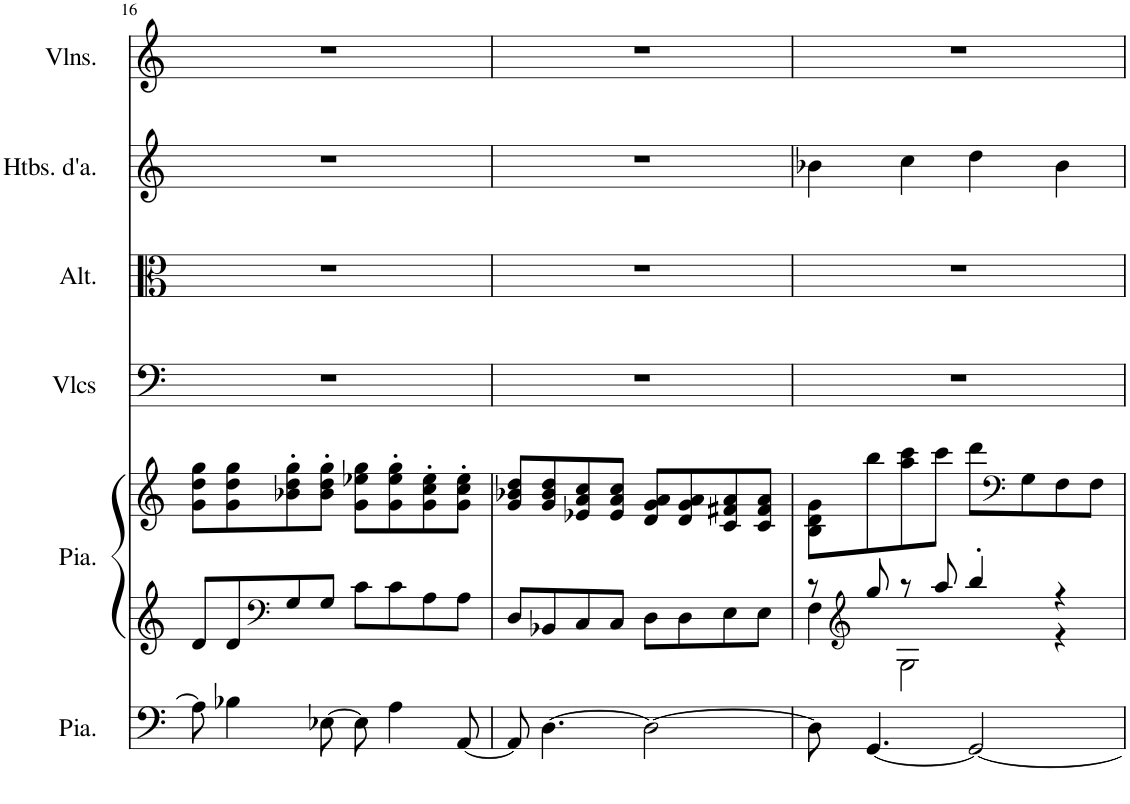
**kern	**kern	**kern	**kern	**kern	**kern	**kern
*part6	*part5	*part5	*part4	*part3	*part2	*part1
*staff7	*staff6	*staff5	*staff4	*staff3	*staff2	*staff1
*I"Piano, Pedals	*I"Piano, Organ	*	*I"Violoncelles, Bass	*I"Altos, Tenor	*I"Hautbois d'amour, Alto	*I"Violons, Soprano
*I'Pia.	*I'Pia.	*	*I'Vlcs	*I'Alt.	*I'Htbs. d'a.	*I'Vlns.
!!LO:PB:g=z
*clefF4	*clefG2	*clefG2	*clefF4	*clefC3	*clefG2	*clefG2
*	*	*	*	*	*Trd2c3	*
*k[]	*k[]	*k[]	*k[]	*k[]	*k[]	*k[]
*M4/4	*M4/4	*M4/4	*M4/4	*M4/4	*M4/4	*M4/4
=16	=16	=16	=16	=16	=16	=16
8A\]	8d/L	8g\ 8dd\ 8gg\L	1r	1r	1r	1r
4B-X\	8d/	8g\ 8dd\ 8gg\	.	.	.	.
*	*clefF4	*	*	*	*	*
.	8G/	8b-X\' 8dd\' 8gg\'	.	.	.	.
[8E-X\	8G/J	8b-\' 8dd\' 8gg\'J	.	.	.	.
8E-\]	8c\L	8g\ 8ee-X\ 8gg\L	.	.	.	.
4A\	8c\	8g\' 8ee-\' 8gg\'	.	.	.	.
.	8A\	8g\' 8cc\' 8ee-\'	.	.	.	.
[8AA/	8A\J	8g\' 8cc\' 8ee-\'J	.	.	.	.
=17	=17	=17	=17	=17	=17	=17
8AA/]	8D/L	8g/ 8b-X/ 8dd/L	1r	1r	1r	1r
[4.D\	8BB-X/	8g/ 8b-/ 8dd/	.	.	.	.
.	8C/	8e-X/ 8a/ 8cc/	.	.	.	.
.	8C/J	8e-/ 8a/ 8cc/J	.	.	.	.
2D\_	8D\L	8d/ 8g/ 8a/L	.	.	.	.
.	8D\	8d/ 8g/ 8a/	.	.	.	.
.	8E\	8c/ 8f#X/ 8a/	.	.	.	.
.	8E\J	8c/ 8f#/ 8a/J	.	.	.	.
=18	=18	=18	=18	=18	=18	=18
*	*^	*	*	*	*	*
8D\]	8r	4F\	8B\ 8d\ 8g\L	1r	1r	4b-X\	1r
*	*clefG2	*	*	*	*	*	*
[4.GG/	8gg/	.	8bb\	.	.	.	.
.	8r	2G\	8aa\ 8ccc\	.	.	4cc\	.
.	8aa/	.	8ccc\J	.	.	.	.
2GG/_	4bb'/	.	8ddd\L	.	.	4dd\	.
*	*	*	*clefF4	*	*	*	*
.	.	.	8G\	.	.	.	.
.	4r	4r	8F\	.	.	4b-\	.
.	.	.	8F\J	.	.	.	.
*	*v	*v	*	*	*	*	*
=	=	=	=	=	=	=
*-	*-	*-	*-	*-	*-	*-
